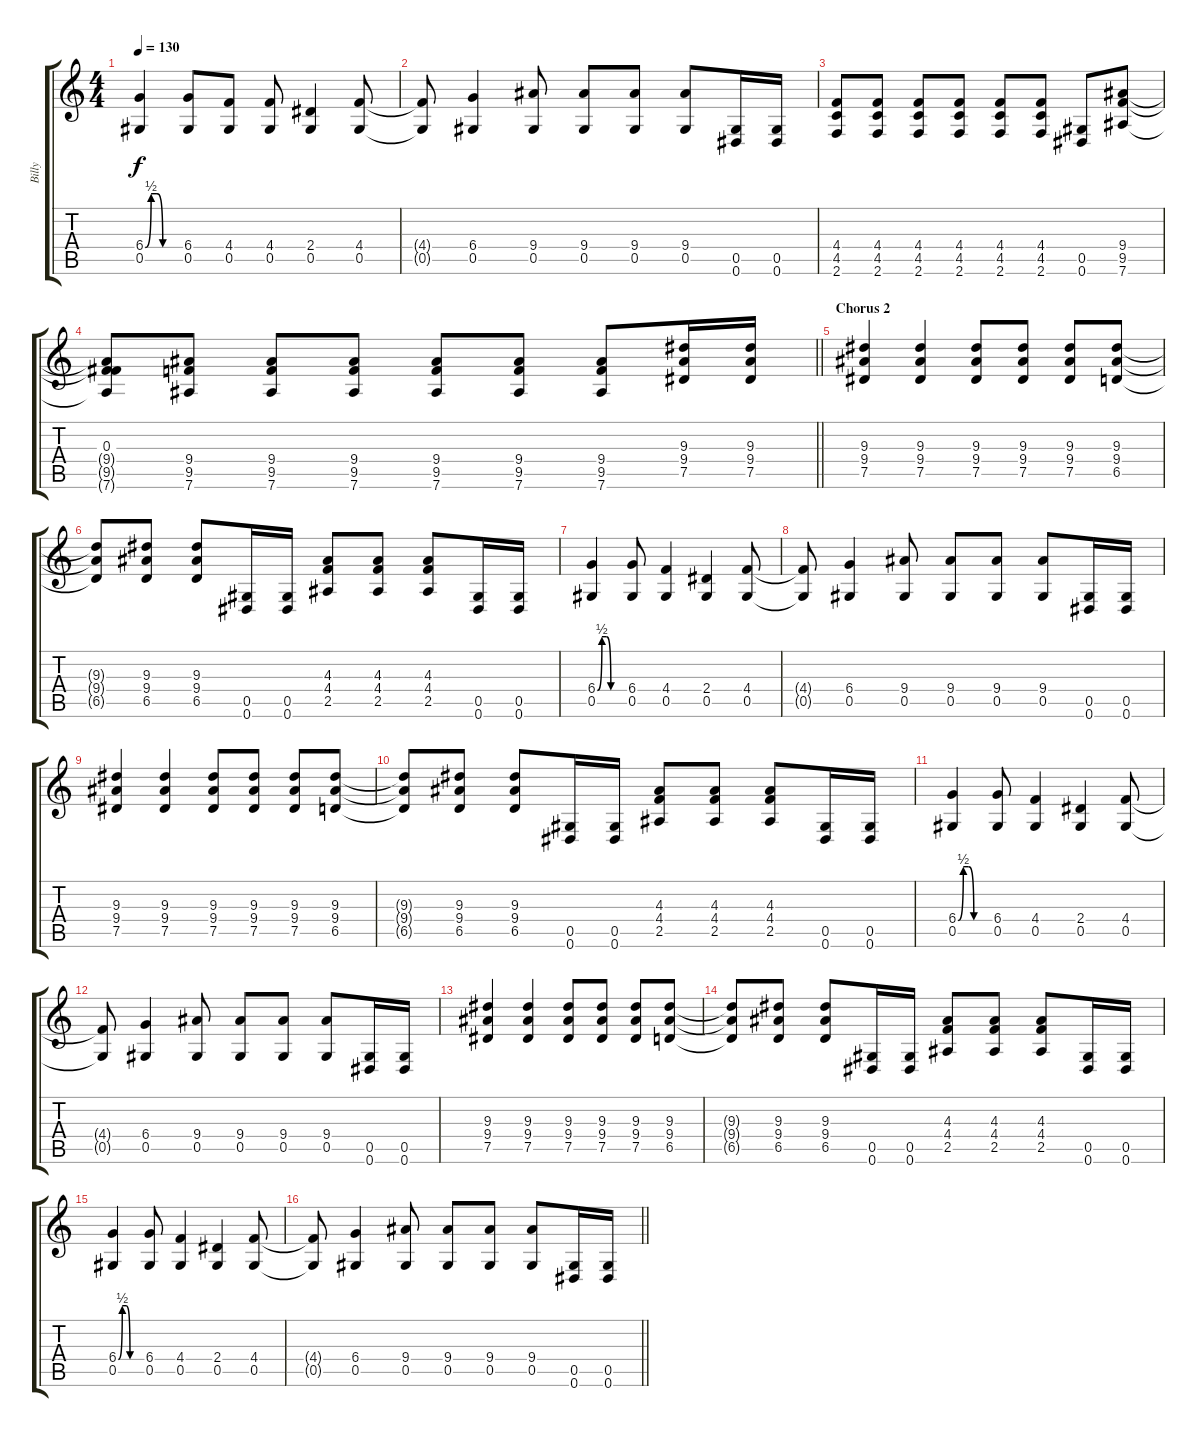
\track ("Billy" "Billy") {instrument electricguitarjazz}
\staff {score tabs}
\tuning (Eb4 Bb3 Gb3 Db3 Ab2 Eb2) {hide}
\ts (4 4)
\tempo 130
\clef g2
\ks c
(6.4{be (custom 0 0 10 2 20 2 30 0 60 0)} 0.5).4{dy f} (6.4 0.5).8 (4.4 0.5).8 (4.4 0.5).8 (2.4 0.5).4 (4.4 0.5).8 |
(4.4{t} 0.5{t}).8 (6.4 0.5).4 (9.4 0.5).8 (9.4 0.5).8 (9.4 0.5).8 (9.4 0.5).8 (0.5 0.6).16 (0.5 0.6).16 |
(4.4 4.5 2.6).8 (4.4 4.5 2.6).8 (4.4 4.5 2.6).8 (4.4 4.5 2.6).8 (4.4 4.5 2.6).8 (4.4 4.5 2.6).8 (0.5 0.6).8 (9.4 9.5 7.6).8 |
\barLineRight lightlight
(0.3 9.4{t} 9.5{t} 7.6{t}).8 (9.4 9.5 7.6).8 (9.4 9.5 7.6).8 (9.4 9.5 7.6).8 (9.4 9.5 7.6).8 (9.4 9.5 7.6).8 (9.4 9.5 7.6).8 (9.3 9.4 7.5).16 (9.3 9.4 7.5).16 |
\section ("" "Chorus 2")
(9.3 9.4 7.5).4 (9.3 9.4 7.5).4 (9.3 9.4 7.5).8 (9.3 9.4 7.5).8 (9.3 9.4 7.5).8 (9.3 9.4 6.5).8 |
(9.3{t} 9.4{t} 6.5{t}).8 (9.3 9.4 6.5).8 (9.3 9.4 6.5).8 (0.5 0.6).16 (0.5 0.6).16 (4.3 4.4 2.5).8 (4.3 4.4 2.5).8 (4.3 4.4 2.5).8 (0.5 0.6).16 (0.5 0.6).16 |
(6.4{be (custom 0 0 10 2 20 2 30 0 60 0)} 0.5).4 (6.4 0.5).8 (4.4 0.5).4 (2.4 0.5).4 (4.4 0.5).8 |
(4.4{t} 0.5{t}).8 (6.4 0.5).4 (9.4 0.5).8 (9.4 0.5).8 (9.4 0.5).8 (9.4 0.5).8 (0.5 0.6).16 (0.5 0.6).16 |
(9.3 9.4 7.5).4 (9.3 9.4 7.5).4 (9.3 9.4 7.5).8 (9.3 9.4 7.5).8 (9.3 9.4 7.5).8 (9.3 9.4 6.5).8 |
(9.3{t} 9.4{t} 6.5{t}).8 (9.3 9.4 6.5).8 (9.3 9.4 6.5).8 (0.5 0.6).16 (0.5 0.6).16 (4.3 4.4 2.5).8 (4.3 4.4 2.5).8 (4.3 4.4 2.5).8 (0.5 0.6).16 (0.5 0.6).16 |
(6.4{be (custom 0 0 10 2 20 2 30 0 60 0)} 0.5).4 (6.4 0.5).8 (4.4 0.5).4 (2.4 0.5).4 (4.4 0.5).8 |
(4.4{t} 0.5{t}).8 (6.4 0.5).4 (9.4 0.5).8 (9.4 0.5).8 (9.4 0.5).8 (9.4 0.5).8 (0.5 0.6).16 (0.5 0.6).16 |
(9.3 9.4 7.5).4 (9.3 9.4 7.5).4 (9.3 9.4 7.5).8 (9.3 9.4 7.5).8 (9.3 9.4 7.5).8 (9.3 9.4 6.5).8 |
(9.3{t} 9.4{t} 6.5{t}).8 (9.3 9.4 6.5).8 (9.3 9.4 6.5).8 (0.5 0.6).16 (0.5 0.6).16 (4.3 4.4 2.5).8 (4.3 4.4 2.5).8 (4.3 4.4 2.5).8 (0.5 0.6).16 (0.5 0.6).16 |
(6.4{be (custom 0 0 10 2 20 2 30 0 60 0)} 0.5).4 (6.4 0.5).8 (4.4 0.5).4 (2.4 0.5).4 (4.4 0.5).8 |
\barLineRight lightlight
(4.4{t} 0.5{t}).8 (6.4 0.5).4 (9.4 0.5).8 (9.4 0.5).8 (9.4 0.5).8 (9.4 0.5).8 (0.5 0.6).16 (0.5 0.6).16
